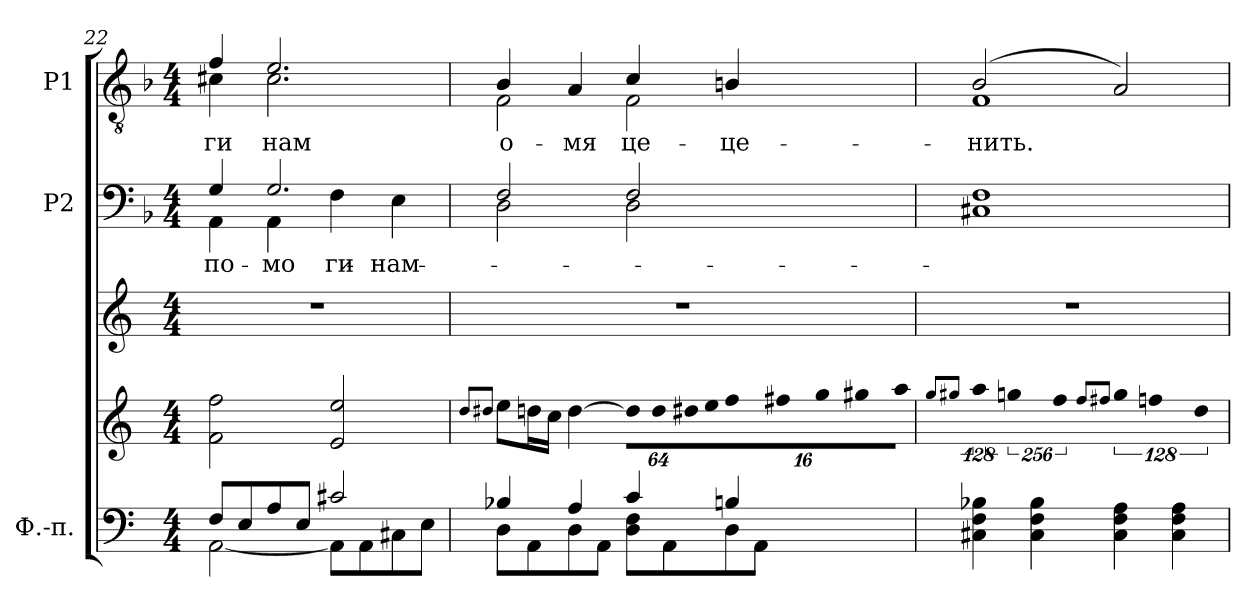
**kern	**kern	**kern	**kern	**text	**kern	**text
*part3	*part3	*part3	*part2	*part2	*part1	*part1
*staff5	*staff4	*staff3	*staff2	*staff2	*staff1	*staff1
*I"Ф.-п.	*	*	*I"P2	*	*I"P1	*
*clefF4	*clefG2	*clefG2	*clefF4	*	*clefGv2	*
*	*	*	*	*	*ITrd7c12	*
*k[]	*k[]	*k[]	*k[b-]	*	*k[b-]	*
*C:	*C:	*C:	*F:	*	*F:	*
*M4/4	*M4/4	*M4/4	*M4/4	*	*M4/4	*
=22	=22	=22	=22	=22	=22	=22
*^	*	*	*^	*	*	*
!	!	!	!	!	!	!LO:LY:b:color=#000000	!	!
!	!	!	!	!	!	!	!	!LO:LY:b:color=#000000
*	*	*	*	*	*	*	*^	*
8Fi/L	[<2AAi\	2fi\ 2ffi	1r	4Gi/	4AAi\	по-	4Fi/	4C#Xi\	-ги
8Ei/	.	.	.	.	.	.	.	.	.
!	!	!	!	!	!	!LO:LY:b:color=#000000	!	!	!
!	!	!	!	!	!	!	!	!	!LO:LY:b:color=#000000
8Ai/	.	.	.	2.Gi/	4AAi\	-мо-	2.Ei/	2.C#i\	нам
8Ei/J	.	.	.	.	.	.	.	.	.
!	!	!	!	!	!	!LO:LY:b:color=#000000	!	!	!
2c#Xi/	8AAi\L]	2ei/ 2eei	.	.	4Fi\	-ги	.	.	.
.	8AAi\	.	.	.	.	.	.	.	.
!	!	!	!	!	!	!LO:LY:b:color=#000000	!	!	!
.	8C#Xi\	.	.	.	4Ei\	нам	.	.	.
.	8Ei\J	.	.	.	.	.	.	.	.
!!LO:LB:g=z	!!
=23	=23	=23	=23	=23	=23	=23	=23	=23	=23
.	.	8qddi/L	.	.	.	.	.	.	.
.	.	8qdd#Xi/J	.	.	.	.	.	.	.
!	!	!	!	!	!	!	!	!	!LO:LY:a:color=#000000
!	!	!	!	!	!	!	!	!	!LO:LY:b:color=#000000
4B-i/	8Di\L	8eei\L	1r	2Fi/	2Di\	.	4BB-i/	2FFi\	-о-
.	8AAi\	16ddni\L	.	.	.	.	.	.	.
.	.	16cci\JJ	.	.	.	.	.	.	.
!	!	!	!	!	!	!	!	!	!LO:LY:a:color=#000000
4Ai/	8Di\	[>4ddi\	.	.	.	.	4AAi/	.	-мя
.	8AAi\J	.	.	.	.	.	.	.	.
*	*	*Xbrackettup	*	*	*	*	*	*	*
!	!	!LO:N:vis=8	!	!	!	!	!	!	!
!	!	!	!	!	!	!	!	!	!LO:LY:b:color=#000000
4ci/	8Di\ 8FiL	512%51ddi\L]	.	2Fi/	2Di\	.	4Ci/	2FFi\	це-
!	!	!LO:N:vis=16	!	!	!	!	!	!	!
.	.	1024%51ddi\L	.	.	.	.	.	.	.
.	8AAi\	.	.	.	.	.	.	.	.
!	!	!LO:N:vis=16	!	!	!	!	!	!	!
.	.	1024%51dd#Xi\	.	.	.	.	.	.	.
!	!	!LO:N:vis=16	!	!	!	!	!	!	!
.	.	256%13eei\	.	.	.	.	.	.	.
!	!	!LO:N:vis=16	!	!	!	!	!	!	!
!	!	!	!	!	!	!	!	!	!LO:LY:a:color=#000000
4Bni/	8Di\	1024%51ffi\	.	.	.	.	4BBni/	.	-це-
!	!	!LO:N:vis=16	!	!	!	!	!	!	!
.	.	1024%51ff#Xi\	.	.	.	.	.	.	.
!	!	!LO:N:vis=16	!	!	!	!	!	!	!
.	.	1024%51ggi\	.	.	.	.	.	.	.
.	8AAi\J	.	.	.	.	.	.	.	.
!	!	!LO:N:vis=16	!	!	!	!	!	!	!
.	.	1024%51gg#Xi\	.	.	.	.	.	.	.
!	!	!LO:N:vis=16	!	!	!	!	!	!	!
.	.	256%13aai\JJ	.	.	.	.	.	.	.
*v	*v	*	*	*	*	*	*	*	*
=24	=24	=24	=24	=24	=24	=24	=24	=24
.	8qggi/L	.	.	.	.	.	.	.
.	8qgg#Xi/J	.	.	.	.	.	.	.
*	*brackettup	*	*	*	*	*	*	*
!	!LO:N:vis=4	!	!	!	!	!	!	!
!	!	!	!	!	!	!	!	!LO:LY:a:color=#000000
!	!	!	!	!	!	!	!	!LO:LY:b:color=#000000
4C#Xi\ 4Fi 4B-i	512%85aai\	1r	1Fi	1C#Xi	.	(2BB-i/	1FFi	нить.
!	!LO:N:vis=4	!	!	!	!	!	!	!
.	1024%171ggni\	.	.	.	.	.	.	.
4C#i\ 4Fi 4B-i	.	.	.	.	.	.	.	.
!	!LO:N:vis=4	!	!	!	!	!	!	!
.	1024%171ffi\	.	.	.	.	.	.	.
.	8qffi/L	.	.	.	.	.	.	.
.	8qff#Xi/J	.	.	.	.	.	.	.
!	!LO:N:vis=4	!	!	!	!	!	!	!
4C#i\ 4Fi 4Ai	512%85ggi\	.	.	.	.	2AAi/)	.	.
!	!LO:N:vis=4	!	!	!	!	!	!	!
.	1024%171ffni\	.	.	.	.	.	.	.
4C#i\ 4Fi 4Ai	.	.	.	.	.	.	.	.
!	!LO:N:vis=4	!	!	!	!	!	!	!
.	1024%171ddi\	.	.	.	.	.	.	.
*	*	*	*v	*v	*	*	*	*
*	*	*	*	*	*v	*v	*
=	=	=	=	=	=	=
*-	*-	*-	*-	*-	*-	*-
